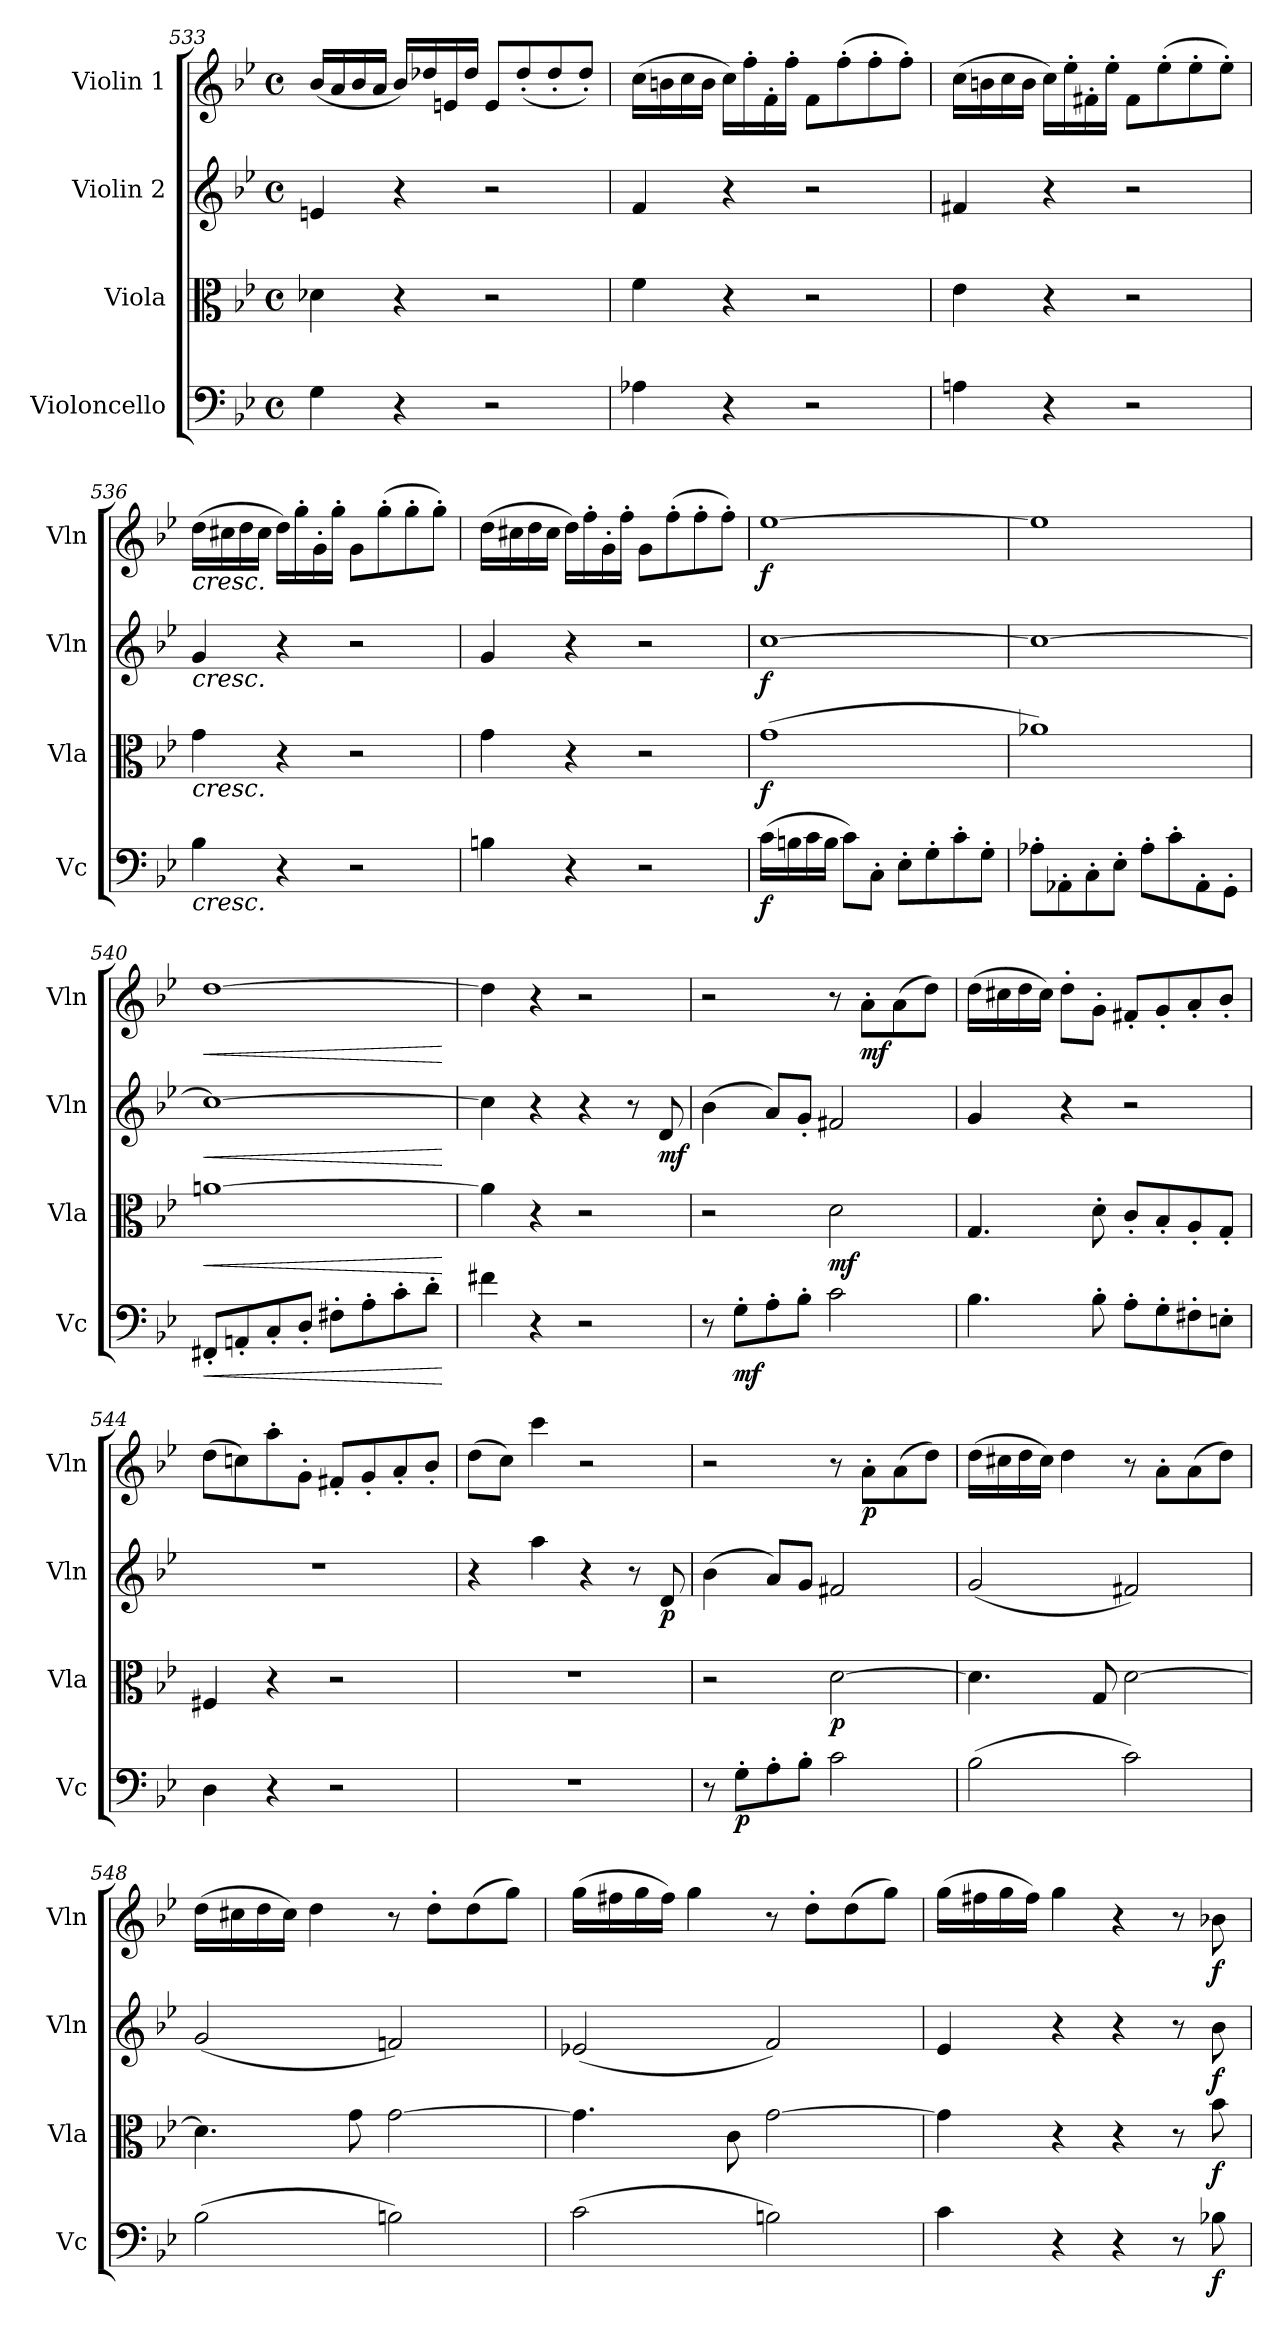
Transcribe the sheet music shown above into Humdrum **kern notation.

**kern	**dynam	**kern	**dynam	**kern	**dynam	**kern	**dynam
*part4	*part4	*part3	*part3	*part2	*part2	*part1	*part1
*staff4	*staff4	*staff3	*staff3	*staff2	*staff2	*staff1	*staff1
*I"Violoncello	*	*I"Viola	*	*I"Violin 2	*	*I"Violin 1	*
*I'Vc	*	*I'Vla	*	*I'Vln	*	*I'Vln	*
*clefF4	*	*clefC3	*	*clefG2	*	*clefG2	*
*k[b-e-]	*	*k[b-e-]	*	*k[b-e-]	*	*k[b-e-]	*
*M4/4	*	*M4/4	*	*M4/4	*	*M4/4	*
*met(c)	*	*met(c)	*	*met(c)	*	*met(c)	*
=533	=533	=533	=533	=533	=533	=533	=533
4G\	.	4d-X\	.	4en/	.	(<16b-/LL	.
.	.	.	.	.	.	16a/	.
.	.	.	.	.	.	16b-/	.
.	.	.	.	.	.	16a/JJ	.
4r	.	4r	.	4r	.	16b-/LL)	.
.	.	.	.	.	.	16dd-X/	.
.	.	.	.	.	.	16en/	.
.	.	.	.	.	.	16dd-/JJ	.
2r	.	2r	.	2r	.	8e/L	.
.	.	.	.	.	.	(<8dd-'/	.
.	.	.	.	.	.	8dd-'/	.
.	.	.	.	.	.	8dd-'/J)	.
!!LO:LB:g=z
=534	=534	=534	=534	=534	=534	=534	=534
4A-X\	.	4f\	.	4f/	.	(>16cc\LL	.
.	.	.	.	.	.	16bn\	.
.	.	.	.	.	.	16cc\	.
.	.	.	.	.	.	16b\JJ	.
4r	.	4r	.	4r	.	16cc\LL)	.
.	.	.	.	.	.	16ff'\	.
.	.	.	.	.	.	16f'\	.
.	.	.	.	.	.	16ff'\JJ	.
2r	.	2r	.	2r	.	8f\L	.
.	.	.	.	.	.	(>8ff'\	.
.	.	.	.	.	.	8ff'\	.
.	.	.	.	.	.	8ff'\J)	.
=535	=535	=535	=535	=535	=535	=535	=535
4An\	.	4e-\	.	4f#X/	.	(>16cc\LL	.
.	.	.	.	.	.	16bn\	.
.	.	.	.	.	.	16cc\	.
.	.	.	.	.	.	16b\JJ	.
4r	.	4r	.	4r	.	16cc\LL)	.
.	.	.	.	.	.	16ee-'\	.
.	.	.	.	.	.	16f#X'\	.
.	.	.	.	.	.	16ee-'\JJ	.
2r	.	2r	.	2r	.	8f#\L	.
.	.	.	.	.	.	(>8ee-'\	.
.	.	.	.	.	.	8ee-'\	.
.	.	.	.	.	.	8ee-'\J)	.
=536	=536	=536	=536	=536	=536	=536	=536
!	!	!	!	!	!	!LO:TX:b:i:t=cresc.	!
!	!	!	!	!LO:TX:b:i:t=cresc.	!	!	!
!	!	!LO:TX:b:i:t=cresc.	!	!	!	!	!
!LO:TX:b:i:t=cresc.	!	!	!	!	!	!	!
4B-\	.	4g\	.	4g/	.	(>16dd\LL	.
.	.	.	.	.	.	16cc#X\	.
.	.	.	.	.	.	16dd\	.
.	.	.	.	.	.	16cc#\JJ	.
4r	.	4r	.	4r	.	16dd\LL)	.
.	.	.	.	.	.	16gg'\	.
.	.	.	.	.	.	16g'\	.
.	.	.	.	.	.	16gg'\JJ	.
2r	.	2r	.	2r	.	8g\L	.
.	.	.	.	.	.	(>8gg'\	.
.	.	.	.	.	.	8gg'\	.
.	.	.	.	.	.	8gg'\J)	.
!!LO:PB:g=z
=537	=537	=537	=537	=537	=537	=537	=537
4Bn\	.	4g\	.	4g/	.	(>16dd\LL	.
.	.	.	.	.	.	16cc#X\	.
.	.	.	.	.	.	16dd\	.
.	.	.	.	.	.	16cc#\JJ	.
4r	.	4r	.	4r	.	16dd\LL)	.
.	.	.	.	.	.	16ff'\	.
.	.	.	.	.	.	16g'\	.
.	.	.	.	.	.	16ff'\JJ	.
2r	.	2r	.	2r	.	8g\L	.
.	.	.	.	.	.	(>8ff'\	.
.	.	.	.	.	.	8ff'\	.
.	.	.	.	.	.	8ff'\J)	.
=538	=538	=538	=538	=538	=538	=538	=538
!	!LO:DY:b	!	!LO:DY:b	!	!LO:DY:b	!	!LO:DY:b
(>16c\LL	f	(>1g	f	[1cc	f	[1ee-	f
16Bn\	.	.	.	.	.	.	.
16c\	.	.	.	.	.	.	.
16B\JJ	.	.	.	.	.	.	.
8c\L)	.	.	.	.	.	.	.
8C'\J	.	.	.	.	.	.	.
8E-'\L	.	.	.	.	.	.	.
8G'\	.	.	.	.	.	.	.
8c'\	.	.	.	.	.	.	.
8G'\J	.	.	.	.	.	.	.
=539	=539	=539	=539	=539	=539	=539	=539
8A-X'\L	.	1a-X)	.	1cc_	.	1ee-]	.
8AA-X'\	.	.	.	.	.	.	.
8C'\	.	.	.	.	.	.	.
8E-'\J	.	.	.	.	.	.	.
8A-'\L	.	.	.	.	.	.	.
8c'\	.	.	.	.	.	.	.
8AA-'\	.	.	.	.	.	.	.
8GG'\J	.	.	.	.	.	.	.
!!LO:LB:g=z
=540	=540	=540	=540	=540	=540	=540	=540
!	!LO:HP:b	!	!LO:HP:b	!	!LO:HP:b	!	!LO:HP:b
8FF#X'/L	<	[1an	<	1cc_	<	[1dd	<
8AAn'/	.	.	.	.	.	.	.
8C'/	.	.	.	.	.	.	.
8D'/J	.	.	.	.	.	.	.
8F#X'\L	.	.	.	.	.	.	.
8A'\	.	.	.	.	.	.	.
8c'\	.	.	.	.	.	.	.
8d'\J	.	.	.	.	.	.	.
.	[	.	[	.	[	.	[
=541	=541	=541	=541	=541	=541	=541	=541
4f#X\	.	4a\]	.	4cc\]	.	4dd\]	.
4r	.	4r	.	4r	.	4r	.
2r	.	2r	.	4r	.	2r	.
.	.	.	.	8r	.	.	.
!	!	!	!	!	!LO:DY:b	!	!
.	.	.	.	8d/	mf	.	.
=542	=542	=542	=542	=542	=542	=542	=542
8r	.	2r	.	(>4b-\	.	2r	.
!	!LO:DY:b	!	!	!	!	!	!
8G'\L	mf	.	.	.	.	.	.
8A'\	.	.	.	8a/L)	.	.	.
8B-'\J	.	.	.	8g'/J	.	.	.
!	!	!	!LO:DY:b	!	!	!	!
2c\	.	2d\	mf	2f#X/	.	8r	.
!	!	!	!	!	!	!	!LO:DY:b
.	.	.	.	.	.	8a'\L	mf
.	.	.	.	.	.	(>8a\	.
.	.	.	.	.	.	8dd\J)	.
=543	=543	=543	=543	=543	=543	=543	=543
4.B-\	.	4.G/	.	4g/	.	(>16dd\LL	.
.	.	.	.	.	.	16cc#X\	.
.	.	.	.	.	.	16dd\	.
.	.	.	.	.	.	16cc#\JJ)	.
.	.	.	.	4r	.	8dd'\L	.
8B-'\	.	8d'\	.	.	.	8g'\J	.
8A'\L	.	8c'/L	.	2r	.	8f#X'/L	.
8G'\	.	8B-'/	.	.	.	8g'/	.
8F#X'\	.	8A'/	.	.	.	8a'/	.
8En'\J	.	8G'/J	.	.	.	8b-'/J	.
!!LO:LB:g=z
=544	=544	=544	=544	=544	=544	=544	=544
4D\	.	4F#X/	.	1r	.	(>8dd\L	.
.	.	.	.	.	.	8ccn\)	.
4r	.	4r	.	.	.	8aa'\	.
.	.	.	.	.	.	8g'\J	.
2r	.	2r	.	.	.	8f#X'/L	.
.	.	.	.	.	.	8g'/	.
.	.	.	.	.	.	8a'/	.
.	.	.	.	.	.	8b-'/J	.
=545	=545	=545	=545	=545	=545	=545	=545
1r	.	1r	.	4r	.	(>8dd\L	.
.	.	.	.	.	.	8cc\J)	.
.	.	.	.	4aa\	.	4ccc\	.
.	.	.	.	4r	.	2r	.
.	.	.	.	8r	.	.	.
!	!	!	!	!	!LO:DY:b	!	!
.	.	.	.	8d/	p	.	.
=546	=546	=546	=546	=546	=546	=546	=546
8r	.	2r	.	(>4b-\	.	2r	.
!	!LO:DY:b	!	!	!	!	!	!
8G'\L	p	.	.	.	.	.	.
8A'\	.	.	.	8a/L)	.	.	.
8B-'\J	.	.	.	8g/J	.	.	.
!	!	!	!LO:DY:b	!	!	!	!
2c\	.	[2d\	p	2f#X/	.	8r	.
!	!	!	!	!	!	!	!LO:DY:b
.	.	.	.	.	.	8a'\L	p
.	.	.	.	.	.	(>8a\	.
.	.	.	.	.	.	8dd\J)	.
=547	=547	=547	=547	=547	=547	=547	=547
(>2B-\	.	4.d\]	.	(<2g/	.	(>16dd\LL	.
.	.	.	.	.	.	16cc#X\	.
.	.	.	.	.	.	16dd\	.
.	.	.	.	.	.	16cc#\JJ)	.
.	.	.	.	.	.	4dd\	.
.	.	8G/	.	.	.	.	.
2c\)	.	[2d\	.	2f#X/)	.	8r	.
.	.	.	.	.	.	8a'\L	.
.	.	.	.	.	.	(>8a\	.
.	.	.	.	.	.	8dd\J)	.
=548	=548	=548	=548	=548	=548	=548	=548
(>2B-\	.	4.d\]	.	(<2g/	.	(>16dd\LL	.
.	.	.	.	.	.	16cc#X\	.
.	.	.	.	.	.	16dd\	.
.	.	.	.	.	.	16cc#\JJ)	.
.	.	.	.	.	.	4dd\	.
.	.	8g\	.	.	.	.	.
2Bn\)	.	[2g\	.	2fn/)	.	8r	.
.	.	.	.	.	.	8dd'\L	.
.	.	.	.	.	.	(>8dd\	.
.	.	.	.	.	.	8gg\J)	.
!!LO:LB:g=z
=549	=549	=549	=549	=549	=549	=549	=549
(>2c\	.	4.g\]	.	(<2e-X/	.	(>16gg\LL	.
.	.	.	.	.	.	16ff#X\	.
.	.	.	.	.	.	16gg\	.
.	.	.	.	.	.	16ff#\JJ)	.
.	.	.	.	.	.	4gg\	.
.	.	8c\	.	.	.	.	.
2Bn\)	.	[2g\	.	2f/)	.	8r	.
.	.	.	.	.	.	8dd'\L	.
.	.	.	.	.	.	(>8dd\	.
.	.	.	.	.	.	8gg\J)	.
=550	=550	=550	=550	=550	=550	=550	=550
4c\	.	4g\]	.	4e-/	.	(>16gg\LL	.
.	.	.	.	.	.	16ff#X\	.
.	.	.	.	.	.	16gg\	.
.	.	.	.	.	.	16ff#\JJ)	.
4r	.	4r	.	4r	.	4gg\	.
4r	.	4r	.	4r	.	4r	.
8r	.	8r	.	8r	.	8r	.
!	!LO:DY:b	!	!LO:DY:b	!	!LO:DY:b	!	!LO:DY:b
8B-X\	f	8b-\	f	8b-\	f	8b-X\	f
=	=	=	=	=	=	=	=
*-	*-	*-	*-	*-	*-	*-	*-
